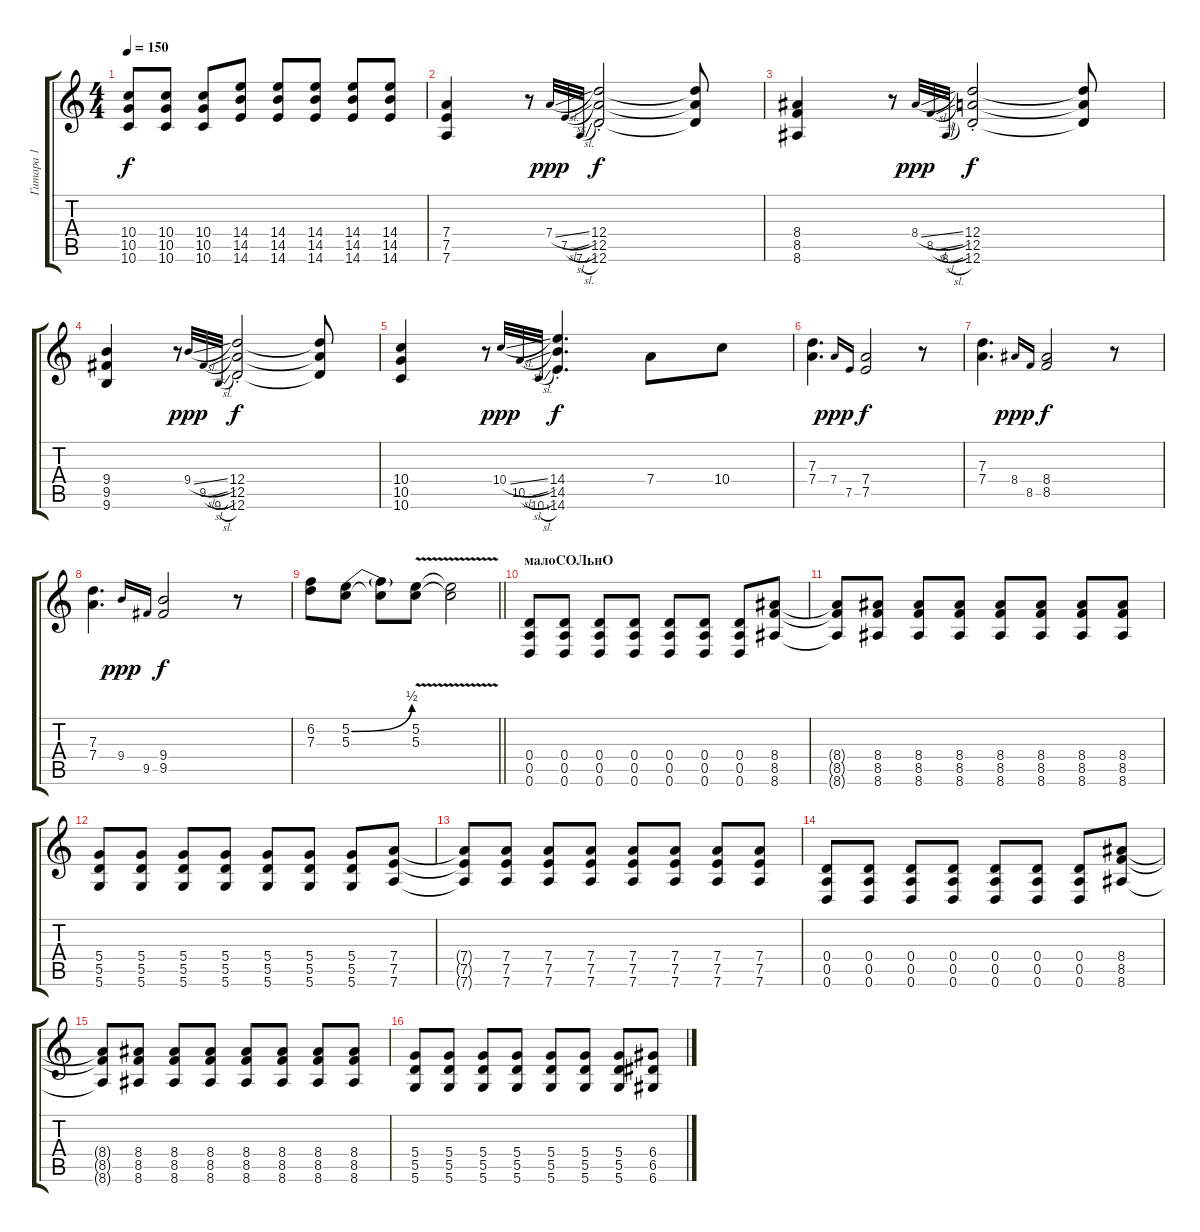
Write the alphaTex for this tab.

\track ("Гитара 1" "Гитара 1") {instrument overdrivenguitar}
\staff {score tabs}
\tuning (E4 B3 G3 D3 A2 D2) {hide}
\ts (4 4)
\tempo 150
\clef g2
\ks c
(10.4 10.5 10.6).8{dy f} (10.4 10.5 10.6).8 (10.4 10.5 10.6).8 (14.4 14.5 14.6).8 (14.4 14.5 14.6).8 (14.4 14.5 14.6).8 (14.4 14.5 14.6).8 (14.4 14.5 14.6).8 |
(7.4 7.5 7.6).4 r.8 7.4{sl}.32{gr onbeat dy ppp} 7.5{sl}.32{gr onbeat} 7.6{sl}.32{gr onbeat} (12.4{st} 12.5{st} 12.6{st}).2{dy f} (12.4{t} 12.5{t} 12.6{t}).8 |
(8.4 8.5 8.6).4 r.8 8.4{sl}.32{gr onbeat dy ppp} 8.5{sl}.32{gr onbeat} 8.6{sl}.32{gr onbeat} (12.4{st} 12.5{st} 12.6{st}).2{dy f} (12.4{t} 12.5{t} 12.6{t}).8 |
(9.4 9.5 9.6).4 r.8 9.4{sl}.32{gr onbeat dy ppp} 9.5{sl}.32{gr onbeat} 9.6{sl}.32{gr onbeat} (12.4{st} 12.5{st} 12.6{st}).2{dy f} (12.4{t} 12.5{t} 12.6{t}).8 |
(10.4 10.5 10.6).4 r.8 10.4{sl}.32{gr onbeat dy ppp} 10.5{sl}.32{gr onbeat} 10.6{sl}.32{gr onbeat} (14.4{st} 14.5{st} 14.6{st}).4{d dy f} 7.4.8 10.4.8 |
(7.3 7.4).4{d} 7.4.16{gr onbeat dy ppp} 7.5.16{gr onbeat} (7.4 7.5).2{dy f} r.8 |
(7.3 7.4).4{d} 8.4.16{gr onbeat dy ppp} 8.5.16{gr onbeat} (8.4 8.5).2{dy f} r.8 |
(7.3 7.4).4{d} 9.4.16{gr onbeat dy ppp} 9.5.16{gr onbeat} (9.4 9.5).2{dy f} r.8 |
\barLineRight lightlight
(6.2 7.3).8 (5.2{be (bend 0 0 60 2)} 5.3).8 (5.2{t} 5.3{t}).8 (5.2{v} 5.3{v}).8 (5.2{t} 5.3{t}).2 |
\section ("" "малоСОЛьнО")
(0.4 0.5 0.6).8 (0.4 0.5 0.6).8 (0.4 0.5 0.6).8 (0.4 0.5 0.6).8 (0.4 0.5 0.6).8 (0.4 0.5 0.6).8 (0.4 0.5 0.6).8 (8.4 8.5 8.6).8 |
(8.4{t} 8.5{t} 8.6{t}).8 (8.4 8.5 8.6).8 (8.4 8.5 8.6).8 (8.4 8.5 8.6).8 (8.4 8.5 8.6).8 (8.4 8.5 8.6).8 (8.4 8.5 8.6).8 (8.4 8.5 8.6).8 |
(5.4 5.5 5.6).8 (5.4 5.5 5.6).8 (5.4 5.5 5.6).8 (5.4 5.5 5.6).8 (5.4 5.5 5.6).8 (5.4 5.5 5.6).8 (5.4 5.5 5.6).8 (7.4 7.5 7.6).8 |
(7.4{t} 7.5{t} 7.6{t}).8 (7.4 7.5 7.6).8 (7.4 7.5 7.6).8 (7.4 7.5 7.6).8 (7.4 7.5 7.6).8 (7.4 7.5 7.6).8 (7.4 7.5 7.6).8 (7.4 7.5 7.6).8 |
(0.4 0.5 0.6).8 (0.4 0.5 0.6).8 (0.4 0.5 0.6).8 (0.4 0.5 0.6).8 (0.4 0.5 0.6).8 (0.4 0.5 0.6).8 (0.4 0.5 0.6).8 (8.4 8.5 8.6).8 |
(8.4{t} 8.5{t} 8.6{t}).8 (8.4 8.5 8.6).8 (8.4 8.5 8.6).8 (8.4 8.5 8.6).8 (8.4 8.5 8.6).8 (8.4 8.5 8.6).8 (8.4 8.5 8.6).8 (8.4 8.5 8.6).8 |
(5.4 5.5 5.6).8 (5.4 5.5 5.6).8 (5.4 5.5 5.6).8 (5.4 5.5 5.6).8 (5.4 5.5 5.6).8 (5.4 5.5 5.6).8 (5.4 5.5 5.6).8 (6.4 6.5 6.6).8
